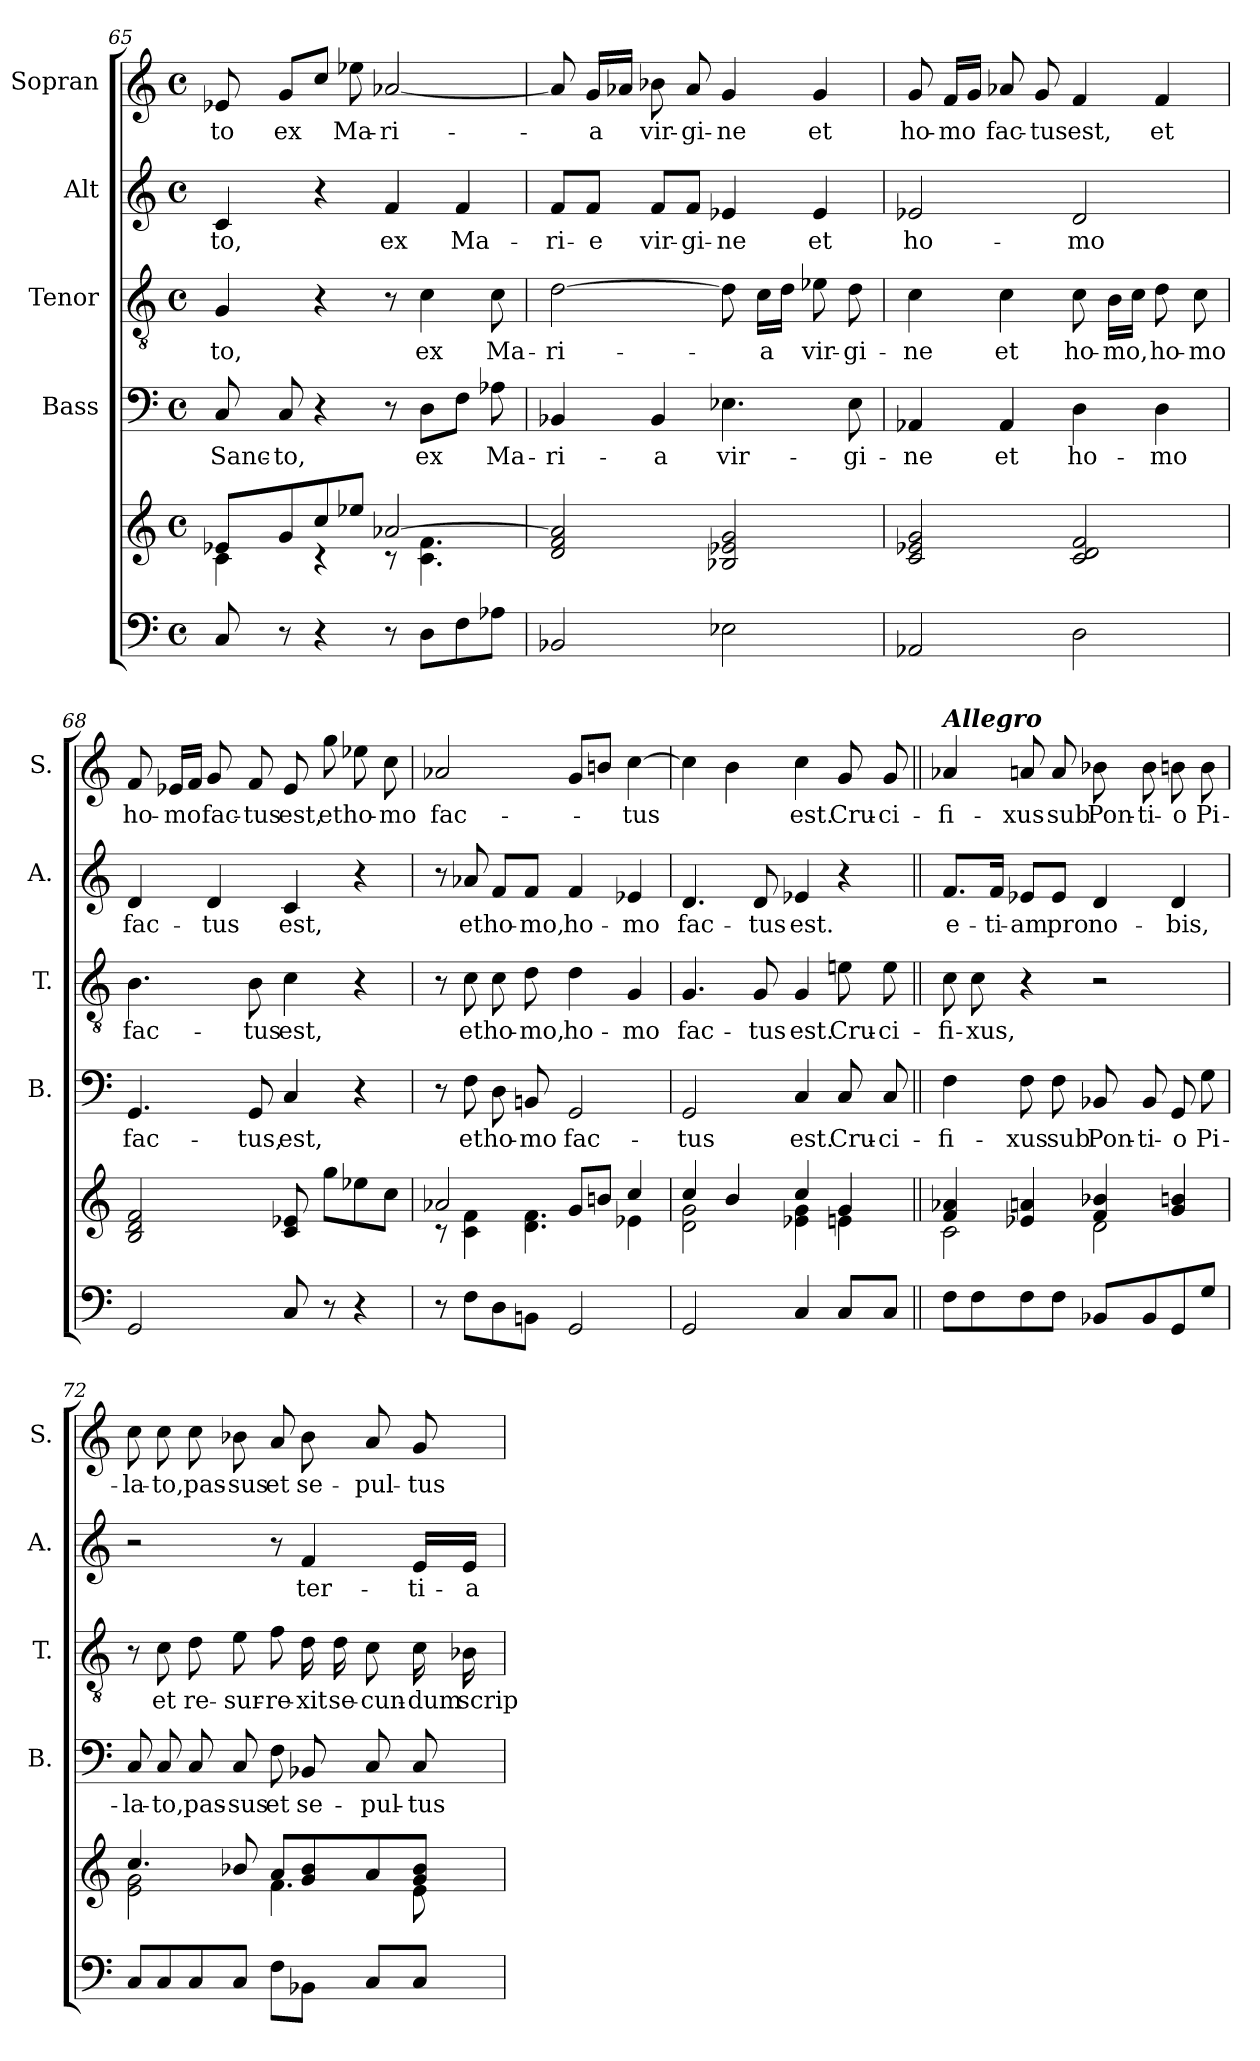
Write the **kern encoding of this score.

**kern	**kern	**kern	**text	**kern	**text	**kern	**text	**kern	**text
*part5	*part5	*part4	*part4	*part3	*part3	*part2	*part2	*part1	*part1
*staff6	*staff5	*staff4	*staff4	*staff3	*staff3	*staff2	*staff2	*staff1	*staff1
*	*	*I"Bass	*	*I"Tenor	*	*I"Alt	*	*I"Sopran	*
*	*	*I'B.	*	*I'T.	*	*I'A.	*	*I'S.	*
*clefF4	*clefG2	*clefF4	*	*clefGv2	*	*clefG2	*	*clefG2	*
*k[]	*k[]	*k[]	*	*k[]	*	*k[]	*	*k[]	*
*C:	*C:	*C:	*	*C:	*	*C:	*	*C:	*
*M4/4	*M4/4	*M4/4	*	*M4/4	*	*M4/4	*	*M4/4	*
*met(c)	*met(c)	*met(c)	*	*met(c)	*	*met(c)	*	*met(c)	*
=65	=65	=65	=65	=65	=65	=65	=65	=65	=65
*	*^	*	*	*	*	*	*	*	*
!	!	!	!	!LO:LY:b	!	!LO:LY:b	!	!LO:LY:b	!	!LO:LY:b
8C/	8e-X/L	4c\	8C/	Sanc-	4G/	-to,	4c/	-to,	8e-X/	-to
!	!	!	!	!LO:LY:b	!	!	!	!	!	!LO:LY:b
8r	8g/	.	8C/	-to,	.	.	.	.	8g/L	ex
4r	8cc/	4rc	4r	.	4r	.	4r	.	8cc/J	.
!	!	!	!	!	!	!	!	!	!	!LO:LY:b
.	8ee-X/J	.	.	.	.	.	.	.	8ee-X\	Ma-
!	!	!	!	!	!	!	!	!LO:LY:b	!	!LO:LY:b
8r	[>2a-X/	8rc	8r	.	8r	.	4f/	ex	[2a-X/	-ri-
!	!	!	!	!LO:LY:b	!	!LO:LY:b	!	!	!	!
8D\L	.	4.c\ 4.f\	8D\L	ex	4c\	ex	.	.	.	.
!	!	!	!	!	!	!	!	!LO:LY:b	!	!
8F\	.	.	8F\J	.	.	.	4f/	Ma-	.	.
!	!	!	!	!LO:LY:b	!	!LO:LY:b	!	!	!	!
8A-X\J	.	.	8A-X\	Ma-	8c\	Ma-	.	.	.	.
*	*v	*v	*	*	*	*	*	*	*	*
!!LO:LB:g=z
=66	=66	=66	=66	=66	=66	=66	=66	=66	=66
!	!	!	!LO:LY:b	!	!LO:LY:b	!	!LO:LY:b	!	!
2BB-X/	2d/ 2f/ 2a-/]	4BB-X/	-ri-	[2d\	-ri-	8f/L	-ri-	8a-/]	.
!	!	!	!	!	!	!	!LO:LY:b	!	!LO:LY:b
.	.	.	.	.	.	8f/J	-e	16g/LL	-a
.	.	.	.	.	.	.	.	16a-X/JJ	.
!	!	!	!LO:LY:b	!	!	!	!LO:LY:b	!	!LO:LY:b
.	.	4BB-/	-a	.	.	8f/L	vir-	8b-X\	vir-
!	!	!	!	!	!	!	!LO:LY:b	!	!LO:LY:b
.	.	.	.	.	.	8f/J	-gi-	8a-/	-gi-
!	!	!	!LO:LY:b	!	!	!	!LO:LY:b	!	!LO:LY:b
2E-X\	2B-X/ 2e-X/ 2g/	4.E-X\	vir-	8d\]	.	4e-X/	-ne	4g/	-ne
!	!	!	!	!	!LO:LY:b	!	!	!	!
.	.	.	.	16c\LL	-a	.	.	.	.
.	.	.	.	16d\JJ	.	.	.	.	.
!	!	!	!	!	!LO:LY:b	!	!LO:LY:b	!	!LO:LY:b
.	.	.	.	8e-X\	vir-	4e-/	et	4g/	et
!	!	!	!LO:LY:b	!	!LO:LY:b	!	!	!	!
.	.	8E-\	-gi-	8d\	-gi-	.	.	.	.
=67	=67	=67	=67	=67	=67	=67	=67	=67	=67
!	!	!	!LO:LY:b	!	!LO:LY:b	!	!LO:LY:b	!	!LO:LY:b
2AA-X/	2c/ 2e-X/ 2g/	4AA-X/	-ne	4c\	-ne	2e-X/	ho-	8g/	ho-
!	!	!	!	!	!	!	!	!	!LO:LY:b
.	.	.	.	.	.	.	.	16f/LL	-mo
.	.	.	.	.	.	.	.	16g/JJ	.
!	!	!	!LO:LY:b	!	!LO:LY:b	!	!	!	!LO:LY:b
.	.	4AA-/	et	4c\	et	.	.	8a-X/	fac-
!	!	!	!	!	!	!	!	!	!LO:LY:b
.	.	.	.	.	.	.	.	8g/	-tus
!	!	!	!LO:LY:b	!	!LO:LY:b	!	!LO:LY:b	!	!LO:LY:b
2D\	2c/ 2d/ 2f/	4D\	ho-	8c\	ho-	2d/	-mo	4f/	est,
!	!	!	!	!	!LO:LY:b	!	!	!	!
.	.	.	.	16B\LL	-mo,	.	.	.	.
.	.	.	.	16c\JJ	.	.	.	.	.
!	!	!	!LO:LY:b	!	!LO:LY:b	!	!	!	!LO:LY:b
.	.	4D\	-mo	8d\	ho-	.	.	4f/	et
!	!	!	!	!	!LO:LY:b	!	!	!	!
.	.	.	.	8c\	-mo	.	.	.	.
=68	=68	=68	=68	=68	=68	=68	=68	=68	=68
!	!	!	!LO:LY:b	!	!LO:LY:b	!	!LO:LY:b	!	!LO:LY:b
2GG/	2B/ 2d/ 2f/	4.GG/	fac-	4.B\	fac-	4d/	fac-	8f/	ho-
!	!	!	!	!	!	!	!	!	!LO:LY:b
.	.	.	.	.	.	.	.	16e-X/LL	-mo
.	.	.	.	.	.	.	.	16f/JJ	.
!	!	!	!	!	!	!	!LO:LY:b	!	!LO:LY:b
.	.	.	.	.	.	4d/	-tus	8g/	fac-
!	!	!	!LO:LY:b	!	!LO:LY:b	!	!	!	!LO:LY:b
.	.	8GG/	-tus,	8B\	-tus	.	.	8f/	-tus
!	!	!	!LO:LY:b	!	!LO:LY:b	!	!LO:LY:b	!	!LO:LY:b
8C/	8c/ 8e-X/	4C/	est,	4c\	est,	4c/	est,	8e-/	est,
!	!	!	!	!	!	!	!	!	!LO:LY:b
8r	8gg\L	.	.	.	.	.	.	8gg\	et
!	!	!	!	!	!	!	!	!	!LO:LY:b
4r	8ee-X\	4r	.	4r	.	4r	.	8ee-X\	ho-
!	!	!	!	!	!	!	!	!	!LO:LY:b
.	8cc\J	.	.	.	.	.	.	8cc\	-mo
!!LO:PB:g=z
=69	=69	=69	=69	=69	=69	=69	=69	=69	=69
*	*^	*	*	*	*	*	*	*	*
!	!	!	!	!	!	!	!	!	!	!LO:LY:b
8r	2a-X/	8rc	8r	.	8r	.	8r	.	2a-X/	fac-
!	!	!	!	!LO:LY:b	!	!LO:LY:b	!	!LO:LY:b	!	!
8F\L	.	4c\ 4f\	8F\	et	8c\	et	8a-X/	et	.	.
!	!	!	!	!LO:LY:b	!	!LO:LY:b	!	!LO:LY:b	!	!
8D\	.	.	8D\	ho-	8c\	ho-	8f/L	ho-	.	.
!	!	!	!	!LO:LY:b	!	!LO:LY:b	!	!LO:LY:b	!	!
8BBn\J	.	4.d\ 4.f\	8BBn/	-mo	8d\	-mo,	8f/J	-mo,	.	.
!	!	!	!	!LO:LY:b	!	!LO:LY:b	!	!LO:LY:b	!	!
2GG/	8g/L	.	2GG/	fac-	4d\	ho-	4f/	ho-	8g/L	.
.	8bn/J	.	.	.	.	.	.	.	8bn/J	.
!	!	!	!	!	!	!LO:LY:b	!	!LO:LY:b	!	!LO:LY:b
.	4cc/	4e-X\	.	.	4G/	-mo	4e-X/	-mo	[4cc\	-tus
=70	=70	=70	=70	=70	=70	=70	=70	=70	=70	=70
!	!	!	!	!LO:LY:b	!	!LO:LY:b	!	!LO:LY:b	!	!
2GG/	4cc/	2d\ 2g\	2GG/	-tus	4.G/	fac-	4.d/	fac-	4cc\]	.
.	4b/	.	.	.	.	.	.	.	4b\	.
!	!	!	!	!	!	!LO:LY:b	!	!LO:LY:b	!	!
.	.	.	.	.	8G/	-tus	8d/	-tus	.	.
!	!	!	!	!LO:LY:b	!	!LO:LY:b	!	!LO:LY:b	!	!LO:LY:b
4C/	4cc/	4e-X\ 4g\	4C/	est.	4G/	est.	4e-X/	est.	4cc\	est.
!	!	!	!	!LO:LY:b	!	!LO:LY:b	!	!	!	!LO:LY:b
8C/L	4g/	4en\	8C/	Cru-	8en\	Cru-	4r	.	8g/	Cru-
!	!	!	!	!LO:LY:b	!	!LO:LY:b	!	!	!	!LO:LY:b
8C/J	.	.	8C/	-ci-	8e\	-ci-	.	.	8g/	-ci-
=71||	=71||	=71||	=71||	=71||	=71||	=71||	=71||	=71||	=71||	=71||
!	!	!	!	!	!	!	!	!	!LO:TX:a:Bi:t=Allegro	!
!	!	!	!	!LO:LY:b	!	!LO:LY:b	!	!LO:LY:b	!	!LO:LY:b
8F\L	4f/ 4a-X/	2c\	4F\	-fi-	8c\	-fi-	8.f/L	e-	4a-X/	-fi-
!	!	!	!	!	!	!LO:LY:b	!	!	!	!
8F\	.	.	.	.	8c\	-xus,	.	.	.	.
!	!	!	!	!	!	!	!	!LO:LY:b	!	!
.	.	.	.	.	.	.	16f/Jk	-ti-	.	.
!	!	!	!	!LO:LY:b	!	!	!	!LO:LY:b	!	!LO:LY:b
8F\	4e-X/ 4an/	.	8F\	-xus	4r	.	8e-X/L	-am	8an/	-xus
!	!	!	!	!LO:LY:b	!	!	!	!LO:LY:b	!	!LO:LY:b
8F\J	.	.	8F\	sub	.	.	8e-/J	pro	8a/	sub
!	!	!	!	!LO:LY:b	!	!	!	!LO:LY:b	!	!LO:LY:b
8BB-X/L	4f/ 4b-X/	2d\	8BB-X/	Pon-	2r	.	4d/	no-	8b-X\	Pon-
!	!	!	!	!LO:LY:b	!	!	!	!	!	!LO:LY:b
8BB-/	.	.	8BB-/	-ti-	.	.	.	.	8b-\	-ti-
!	!	!	!	!LO:LY:b	!	!	!	!LO:LY:b	!	!LO:LY:b
8GG/	4g/ 4bn/	.	8GG/	-o	.	.	4d/	-bis,	8bn\	-o
!	!	!	!	!LO:LY:b	!	!	!	!	!	!LO:LY:b
8G/J	.	.	8G\	Pi-	.	.	.	.	8b\	Pi-
!!LO:LB:g=z
=72	=72	=72	=72	=72	=72	=72	=72	=72	=72	=72
!	!	!	!	!LO:LY:b	!	!	!	!	!	!LO:LY:b
8C/L	4.cc/	2e\ 2g\	8C/	-la-	8r	.	2r	.	8cc\	-la-
!	!	!	!	!LO:LY:b	!	!LO:LY:b	!	!	!	!LO:LY:b
8C/	.	.	8C/	-to,	8c\	et	.	.	8cc\	-to,
!	!	!	!	!LO:LY:b	!	!LO:LY:b	!	!	!	!LO:LY:b
8C/	.	.	8C/	pas-	8d\	re-	.	.	8cc\	pas-
!	!	!	!	!LO:LY:b	!	!LO:LY:b	!	!	!	!LO:LY:b
8C/J	8b-X/	.	8C/	-sus	8e\	-sur-	.	.	8b-X\	-sus
!	!	!	!	!LO:LY:b	!	!LO:LY:b	!	!	!	!LO:LY:b
8F\L	8a/L	4.f\	8F\	et	8f\	-re-	8r	.	8a/	et
!	!	!	!	!LO:LY:b	!	!LO:LY:b	!	!LO:LY:b	!	!LO:LY:b
8BB-X\J	8g/ 8b-/	.	8BB-X/	se-	16d\	-xit	4f/	ter-	8b-\	se-
!	!	!	!	!	!	!LO:LY:b	!	!	!	!
.	.	.	.	.	16d\	se-	.	.	.	.
!	!	!	!	!LO:LY:b	!	!LO:LY:b	!	!	!	!LO:LY:b
8C/L	8a/	.	8C/	-pul-	8c\	-cun-	.	.	8a/	-pul-
!	!	!	!	!LO:LY:b	!	!LO:LY:b	!	!LO:LY:b	!	!LO:LY:b
8C/J	8g/ 8b-/J	8e\	8C/	-tus	16c\	-dum	16e/LL	-ti-	8g/	-tus
!	!	!	!	!	!	!LO:LY:b	!	!LO:LY:b	!	!
.	.	.	.	.	16B-X\	scrip-	16e/JJ	-a	.	.
*	*v	*v	*	*	*	*	*	*	*	*
=	=	=	=	=	=	=	=	=	=
*-	*-	*-	*-	*-	*-	*-	*-	*-	*-
